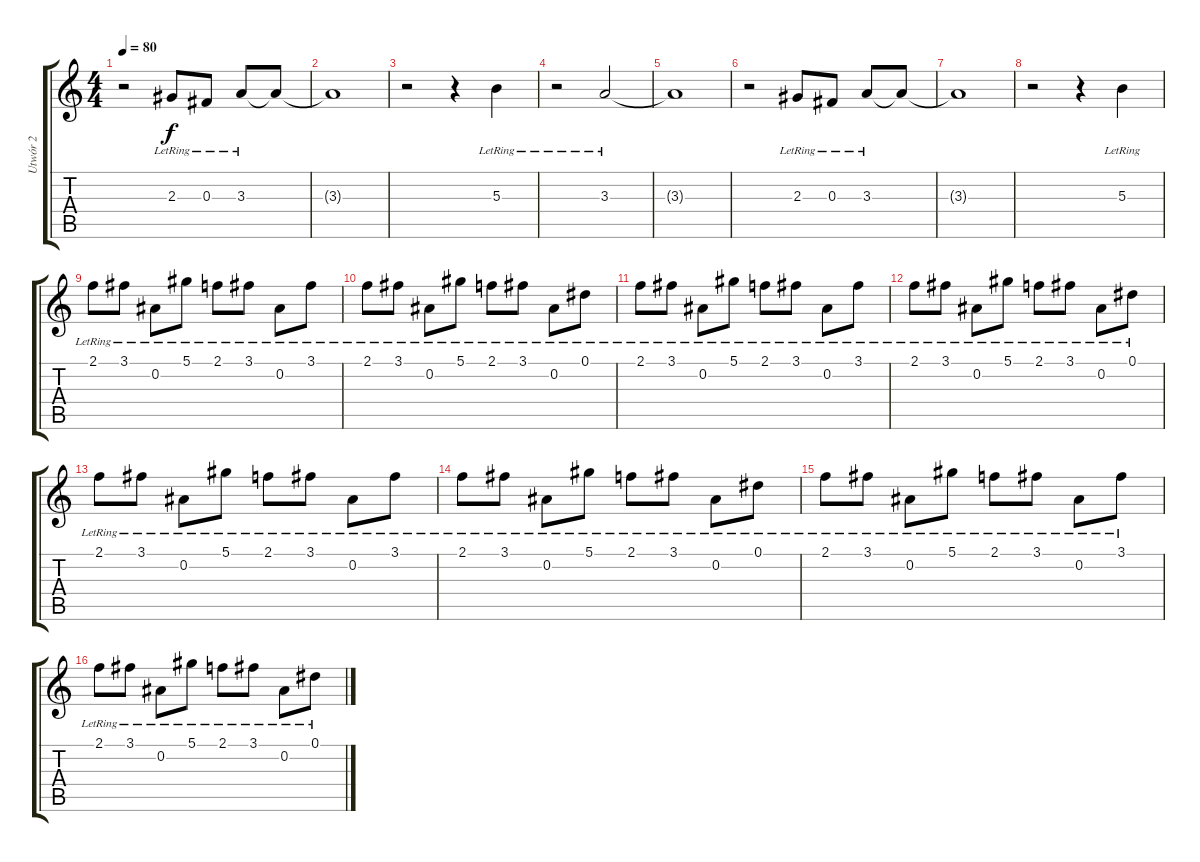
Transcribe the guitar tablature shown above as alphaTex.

\track ("Utwór 2" "Utwór 2") {instrument electricguitarjazz}
\staff {score tabs}
\tuning (Eb4 Bb3 Gb3 Db3 Ab2 Eb2) {hide}
\ts (4 4)
\tempo 80
\clef g2
\ks c
r.2{dy f} 2.3{lr}.8 0.3{lr}.8 3.3{lr}.8 3.3{t}.8 |
3.3{t}.1 |
r.2 r.4 5.3{lr}.4 |
r.2 3.3{lr}.2 |
3.3{t}.1 |
r.2 2.3{lr}.8 0.3{lr}.8 3.3{lr}.8 3.3{t}.8 |
3.3{t}.1 |
r.2 r.4 5.3{lr}.4 |
2.1{lr}.8 3.1{lr}.8 0.2{lr}.8 5.1{lr}.8 2.1{lr}.8 3.1{lr}.8 0.2{lr}.8 3.1{lr}.8 |
2.1{lr}.8 3.1{lr}.8 0.2{lr}.8 5.1{lr}.8 2.1{lr}.8 3.1{lr}.8 0.2{lr}.8 0.1{lr}.8 |
2.1{lr}.8 3.1{lr}.8 0.2{lr}.8 5.1{lr}.8 2.1{lr}.8 3.1{lr}.8 0.2{lr}.8 3.1{lr}.8 |
2.1{lr}.8 3.1{lr}.8 0.2{lr}.8 5.1{lr}.8 2.1{lr}.8 3.1{lr}.8 0.2{lr}.8 0.1{lr}.8 |
2.1{lr}.8 3.1{lr}.8 0.2{lr}.8 5.1{lr}.8 2.1{lr}.8 3.1{lr}.8 0.2{lr}.8 3.1{lr}.8 |
2.1{lr}.8 3.1{lr}.8 0.2{lr}.8 5.1{lr}.8 2.1{lr}.8 3.1{lr}.8 0.2{lr}.8 0.1{lr}.8 |
2.1{lr}.8 3.1{lr}.8 0.2{lr}.8 5.1{lr}.8 2.1{lr}.8 3.1{lr}.8 0.2{lr}.8 3.1{lr}.8 |
2.1{lr}.8 3.1{lr}.8 0.2{lr}.8 5.1{lr}.8 2.1{lr}.8 3.1{lr}.8 0.2{lr}.8 0.1{lr}.8
